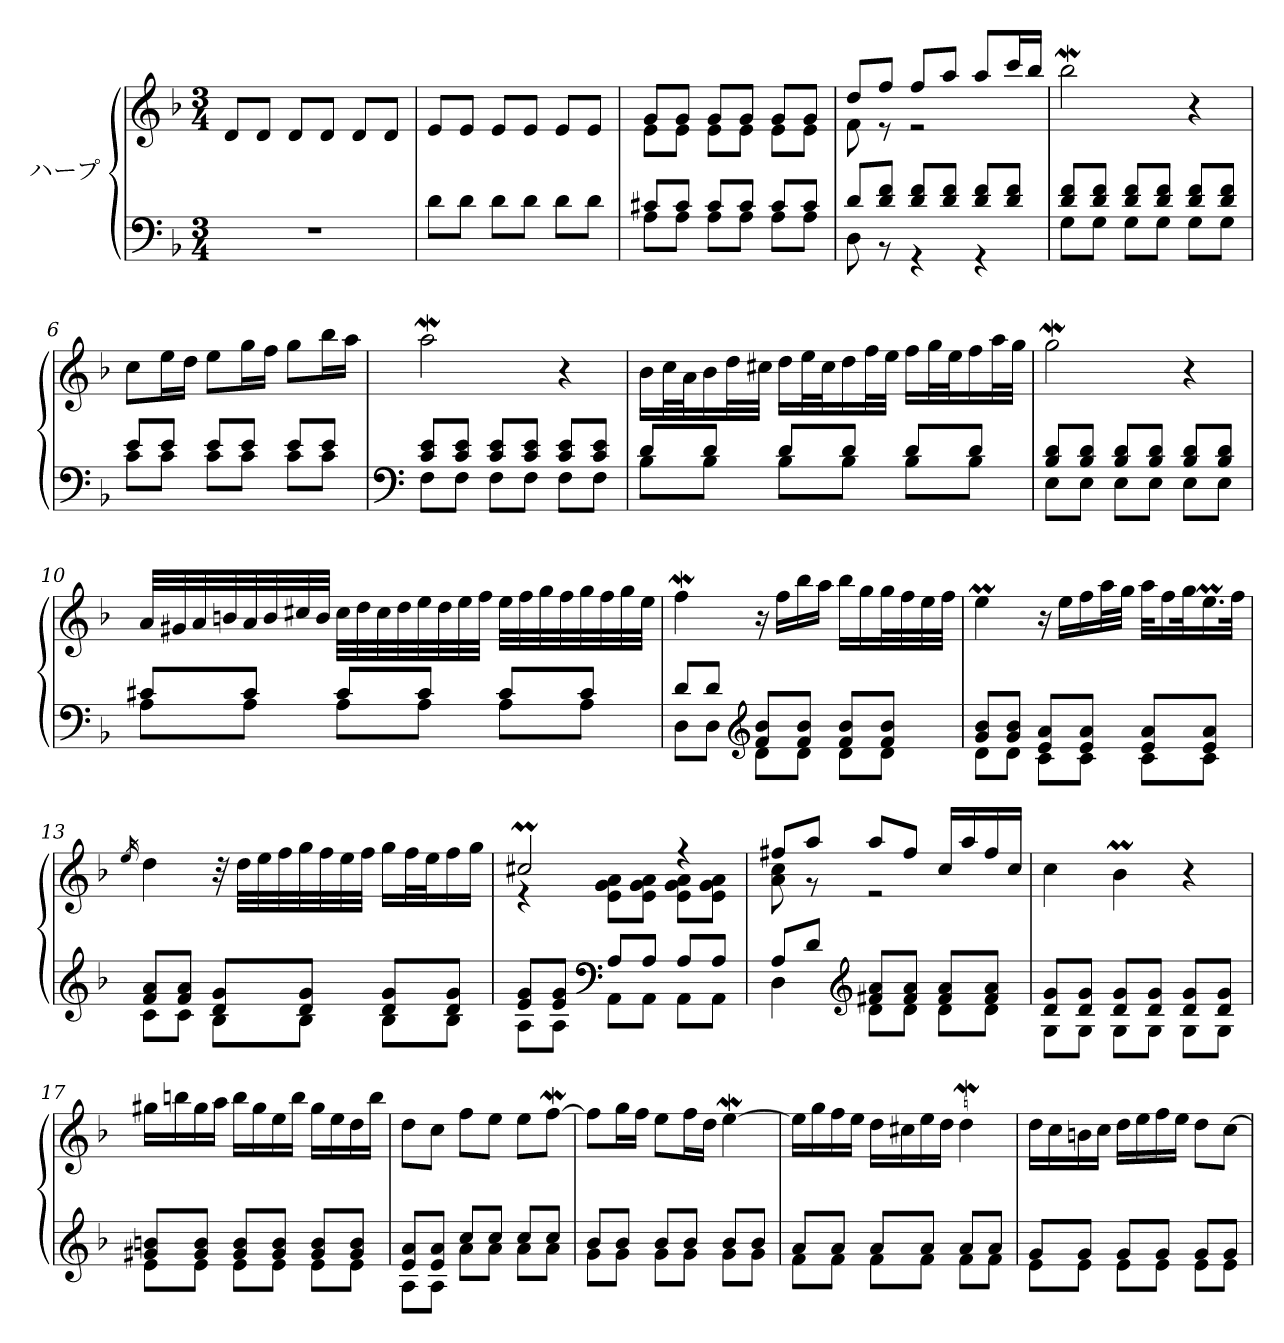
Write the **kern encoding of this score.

**kern	**kern
*part1	*part1
*staff2	*staff1
*I"ハープ	*
*clefF4	*clefG2
*k[b-]	*k[b-]
*M3/4	*M3/4
*MM66	*MM66
=1	=1
2.r	8d/L
.	8d/J
.	8d/L
.	8d/J
.	8d/L
.	8d/J
=2	=2
8d\L	8e/L
8d\J	8e/J
8d\L	8e/L
8d\J	8e/J
8d\L	8e/L
8d\J	8e/J
=3	=3
*^	*^
8c#X/L	8A\L	8g/L	8e\L
8c#/J	8A\J	8g/J	8e\J
8c#/L	8A\L	8g/L	8e\L
8c#/J	8A\J	8g/J	8e\J
8c#/L	8A\L	8g/L	8e\L
8c#/J	8A\J	8g/J	8e\J
=4	=4	=4	=4
8d/L	8D\	8dd/L	8f\
8d/ 8f/J	8r	8ff/J	8r
8d/ 8f/L	4r	8ff/L	2r
8d/ 8f/J	.	8aa/J	.
8d/ 8f/L	4r	8aa/L	.
8d/ 8f/J	.	16ccc/L	.
.	.	16bb-/JJ	.
*	*	*v	*v
=5	=5	=5
8d/ 8f/L	8G\L	2bb-w\
8d/ 8f/J	8G\J	.
8d/ 8f/L	8G\L	.
8d/ 8f/J	8G\J	.
8d/ 8f/L	8G\L	4r
8d/ 8f/J	8G\J	.
!!LO:LB:g=z
=6	=6	=6
8e/L	8c\L	8cc\L
8e/J	8c\J	16ee\L
.	.	16dd\JJ
8e/L	8c\L	8ee\L
8e/J	8c\J	16gg\L
.	.	16ff\JJ
8e/L	8c\L	8gg\L
8e/J	8c\J	16bb-\L
.	.	16aa\JJ
=7	=7	=7
*clefF4	*	*
8c/ 8e/L	8F\L	2aaW\
8c/ 8e/J	8F\J	.
8c/ 8e/L	8F\L	.
8c/ 8e/J	8F\J	.
8c/ 8e/L	8F\L	4r
8c/ 8e/J	8F\J	.
=8	=8	=8
8d/L	8B-\L	16b-\LL
.	.	32cc\L
.	.	32a\J
8d/J	8B-\J	16b-\
.	.	32dd\L
.	.	32cc#X\JJJ
8d/L	8B-\L	16dd\LL
.	.	32ee\L
.	.	32cc#\J
8d/J	8B-\J	16dd\
.	.	32ff\L
.	.	32ee\JJJ
8d/L	8B-\L	16ff\LL
.	.	32gg\L
.	.	32ee\J
8d/J	8B-\J	16ff\
.	.	32aa\L
.	.	32gg\JJJ
=9	=9	=9
8B-/ 8d/L	8E\L	2ggW\
8B-/ 8d/J	8E\J	.
8B-/ 8d/L	8E\L	.
8B-/ 8d/J	8E\J	.
8B-/ 8d/L	8E\L	4r
8B-/ 8d/J	8E\J	.
!!LO:LB:g=z
=10	=10	=10
8c#X/L	8A\L	32a/LLL
.	.	32g#X/
.	.	32a/
.	.	32bn/
8c#/J	8A\J	32a/
.	.	32b/
.	.	32cc#X/
.	.	32b/JJJ
8c#/L	8A\L	32cc#\LLL
.	.	32dd\
.	.	32cc#\
.	.	32dd\
8c#/J	8A\J	32ee\
.	.	32dd\
.	.	32ee\
.	.	32ff\JJJ
8c#/L	8A\L	32ee\LLL
.	.	32ff\
.	.	32gg\
.	.	32ff\
8c#/J	8A\J	32gg\
.	.	32ff\
.	.	32gg\
.	.	32ee\JJJ
=11	=11	=11
8d/L	8D\L	4ffw\
8d/J	8D\J	.
*clefG2	*	*
8f/ 8b-/L	8d\L	16r
.	.	16ff\LL
8f/ 8b-/J	8d\J	16bb-\
.	.	16aa\JJ
8f/ 8b-/L	8d\L	16bb-\LL
.	.	16gg\
8f/ 8b-/J	8d\J	32gg\L
.	.	32ff\
.	.	32ee\
.	.	32ff\JJJ
!!LO:LB:g=z
=12	=12	=12
8g/ 8b-/L	8d\L	4eem\
8g/ 8b-/J	8d\J	.
8e/ 8a/L	8c\L	16r
.	.	16ee\LL
8e/ 8a/J	8c\J	16ff\
.	.	32aa\L
.	.	32gg\JJJ
8e/ 8a/L	8c\L	32aa\KLL
.	.	16ff\
.	.	32gg\K
8e/ 8a/J	8c\J	16.eem\
.	.	32ff\JJk
=13	=13	=13
.	.	16qee/
8f/ 8a/L	8c\L	4dd\
8f/ 8a/J	8c\J	.
8d/ 8g/L	8B-\L	32r
.	.	32dd\LLL
.	.	32ee\
.	.	32ff\
8d/ 8g/J	8B-\J	32gg\
.	.	32ff\
.	.	32ee\
.	.	32ff\JJJ
8d/ 8g/L	8B-\L	16gg\LL
.	.	32ff\L
.	.	32ee\J
8d/ 8g/J	8B-\J	16ff\
.	.	16gg\JJ
=14	=14	=14
*	*	*^
8e/ 8g/L	8A\L	2cc#Xm/	4r
8e/ 8g/J	8A\J	.	.
*clefF4	*	*	*
8A/L	8AA\L	.	8e\ 8g\ 8a\L
8A/J	8AA\J	.	8e\ 8g\ 8a\J
8A/L	8AA\L	4r	8e\ 8g\ 8a\L
8A/J	8AA\J	.	8e\ 8g\ 8a\J
!!LO:LB:g=z	!!
=15	=15	=15	=15
8A/L	4D\	8ff#X/L	8a\ 8cc\
8d/J	.	8aa/J	8r
*clefG2	*	*	*
8f#X/ 8a/L	8d\L	8aa/L	2r
8f#/ 8a/J	8d\J	8ff#/J	.
8f#/ 8a/L	8d\L	16cc/LL	.
.	.	16aa/	.
8f#/ 8a/J	8d\J	16ff#/	.
.	.	16cc/JJ	.
*	*	*v	*v
=16	=16	=16
8d/ 8g/L	8G\L	4cc\
8d/ 8g/J	8G\J	.
8d/ 8g/L	8G\L	4b-M\
8d/ 8g/J	8G\J	.
8d/ 8g/L	8G\L	4r
8d/ 8g/J	8G\J	.
=17	=17	=17
8g#X/ 8bn/L	8e\L	16gg#X\LL
.	.	16bbn\
8g#/ 8b/J	8e\J	16gg#\
.	.	16aa\JJ
8g#/ 8b/L	8e\L	16bb\LL
.	.	16gg#\
8g#/ 8b/J	8e\J	16ee\
.	.	16bb\JJ
8g#/ 8b/L	8e\L	16gg#\LL
.	.	16ee\
8g#/ 8b/J	8e\J	16dd\
.	.	16bb\JJ
=18	=18	=18
8e/ 8a/L	8A\L	8dd\L
8e/ 8a/J	8A\J	8cc\J
8cc/L	8a\L	8ff\L
8cc/J	8a\J	8ee\J
8cc/L	8a\L	8ee\L
8cc/J	8a\J	[8ffw\J
!!LO:PB:g=z
=19	=19	=19
8b-/L	8g\L	8ff\L]
8b-/J	8g\J	16gg\L
.	.	16ff\JJ
8b-/L	8g\L	8ee\L
8b-/J	8g\J	16ff\L
.	.	16dd\JJ
8b-/L	8g\L	[4eeW\
8b-/J	8g\J	.
=20	=20	=20
8a/L	8f\L	16ee\LL]
.	.	16gg\
8a/J	8f\J	16ff\
.	.	16ee\JJ
8a/L	8f\L	16dd\LL
.	.	16cc#X\
8a/J	8f\J	16ee\
.	.	16dd\JJ
8a/L	8f\L	4ddW\
8a/J	8f\J	.
=21	=21	=21
8g/L	8e\L	16dd\LL
.	.	16cc\
8g/J	8e\J	16bn\
.	.	16cc\JJ
8g/L	8e\L	16dd\LL
.	.	16ee\
8g/J	8e\J	16ff\
.	.	16ee\JJ
8g/L	8e\L	8dd\L
8g/J	8e\J	[8cc\J
*v	*v	*
=	=
*-	*-
